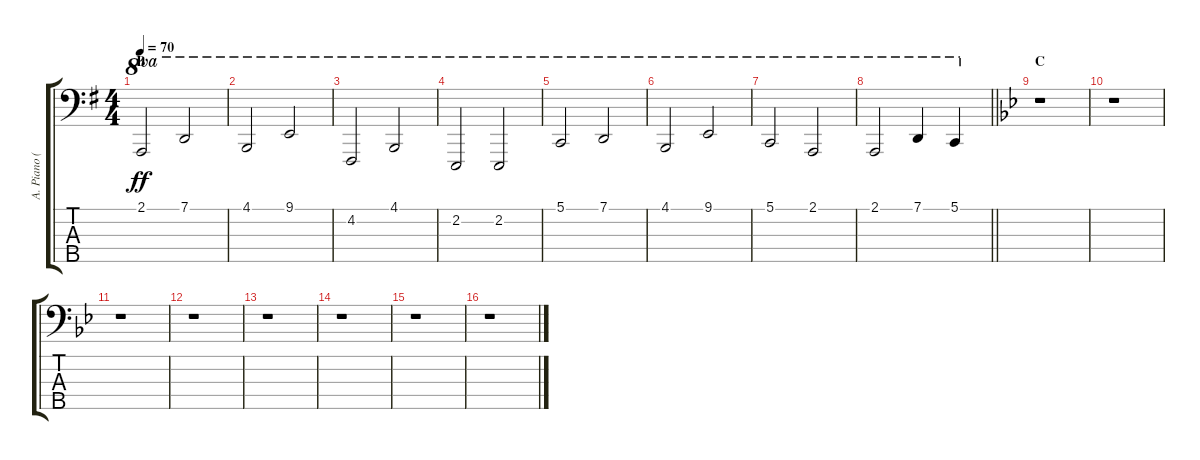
\track ("A. Piano (Left Hand)" "A. Piano (") {instrument acousticgrandpiano}
\staff {score tabs}
\tuning (G2 D2 A1 E1 B0) {hide}
\ts (4 4)
\section ("" "B")
\tempo 70
\clef f4
\ks g
2.1.2{ot 8va dy ff} 7.1.2{ot 8va} |
4.1.2{ot 8va} 9.1.2{ot 8va} |
4.2.2{ot 8va} 4.1.2{ot 8va} |
2.2.2{ot 8va} 2.2.2{ot 8va} |
5.1.2{ot 8va} 7.1.2{ot 8va} |
4.1.2{ot 8va} 9.1.2{ot 8va} |
5.1.2{ot 8va} 2.1.2{ot 8va} |
\barLineRight lightlight
2.1.2{ot 8va} 7.1.4{ot 8va} 5.1.4{ot 8va} |
\section ("" "C")
\ks bb
r.1 |
r.1 |
r.1 |
r.1 |
r.1 |
r.1 |
r.1 |
r.1
